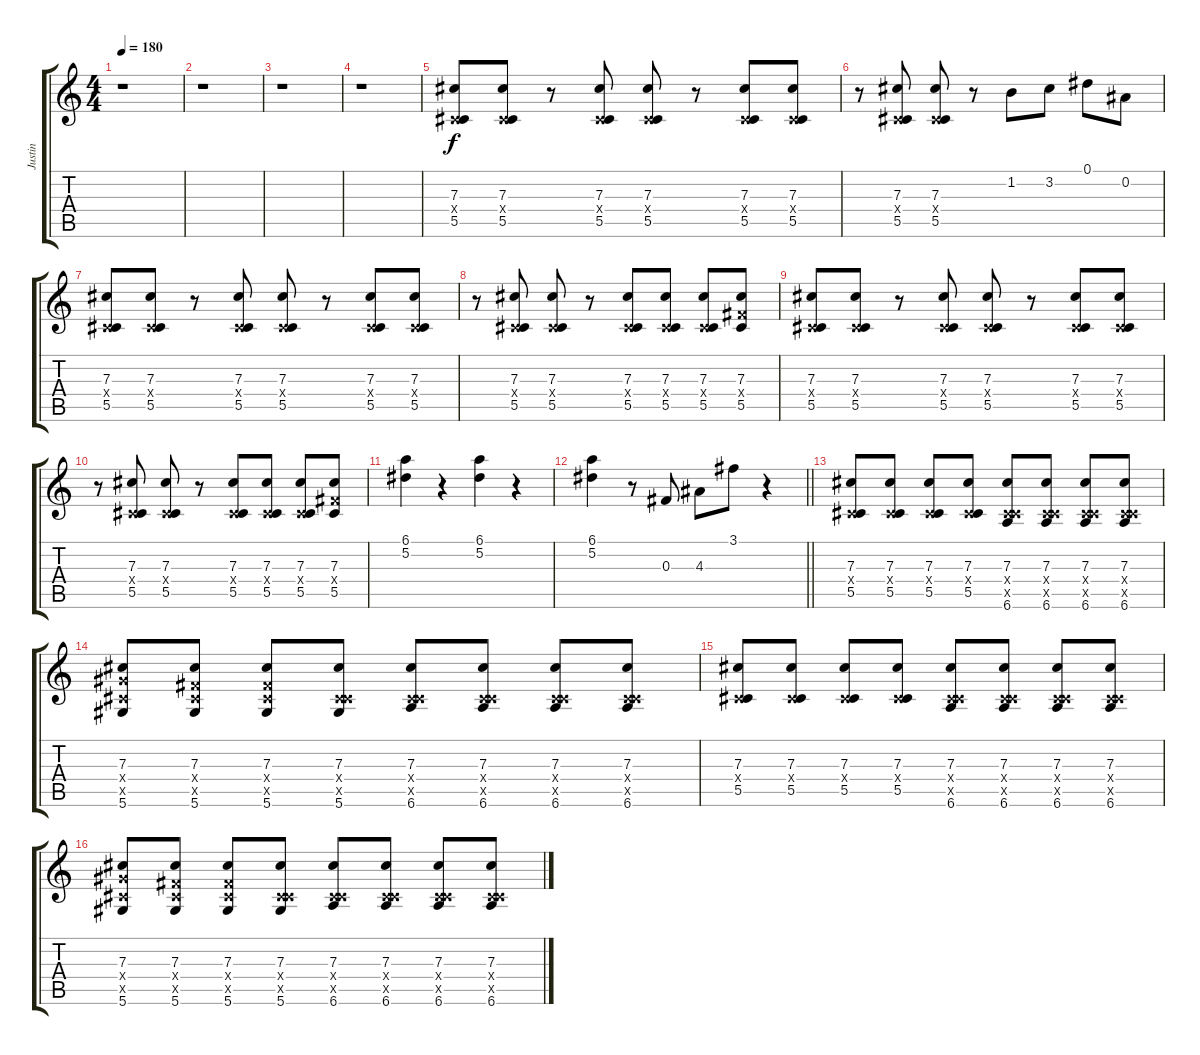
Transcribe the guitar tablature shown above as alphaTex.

\track ("Justin" "Justin") {instrument distortionguitar}
\staff {score tabs}
\tuning (Eb4 Bb3 Gb3 Db3 Ab2 Eb2) {hide}
\ts (4 4)
\section ("" "")
\tempo 180
\clef g2
\ks c
r.1{dy f} |
r.1 |
r.1 |
r.1 |
(7.3 0.4{x} 5.5).8 (7.3 0.4{x} 5.5).8 r.8 (7.3 0.4{x} 5.5).8 (7.3 0.4{x} 5.5).8 r.8 (7.3 0.4{x} 5.5).8 (7.3 0.4{x} 5.5).8 |
r.8 (7.3 0.4{x} 5.5).8 (7.3 0.4{x} 5.5).8 r.8 1.2.8 3.2.8 0.1.8 0.2.8 |
(7.3 0.4{x} 5.5).8 (7.3 0.4{x} 5.5).8 r.8 (7.3 0.4{x} 5.5).8 (7.3 0.4{x} 5.5).8 r.8 (7.3 0.4{x} 5.5).8 (7.3 0.4{x} 5.5).8 |
r.8 (7.3 0.4{x} 5.5).8 (7.3 0.4{x} 5.5).8 r.8 (7.3 0.4{x} 5.5).8 (7.3 0.4{x} 5.5).8 (7.3 0.4{x} 5.5).8 (7.3 5.4{x} 5.5).8 |
(7.3 0.4{x} 5.5).8 (7.3 0.4{x} 5.5).8 r.8 (7.3 0.4{x} 5.5).8 (7.3 0.4{x} 5.5).8 r.8 (7.3 0.4{x} 5.5).8 (7.3 0.4{x} 5.5).8 |
r.8 (7.3 0.4{x} 5.5).8 (7.3 0.4{x} 5.5).8 r.8 (7.3 0.4{x} 5.5).8 (7.3 0.4{x} 5.5).8 (7.3 0.4{x} 5.5).8 (7.3 5.4{x} 5.5).8 |
(6.1 5.2).4 r.4 (6.1 5.2).4 r.4 |
\barLineRight lightlight
(6.1 5.2).4 r.8 0.3.8 4.3.8 3.1.8 r.4 |
\section ("" "")
(7.3 0.4{x} 5.5).8 (7.3 0.4{x} 5.5).8 (7.3 0.4{x} 5.5).8 (7.3 0.4{x} 5.5).8 (7.3 0.4{x} 5.5{x} 6.6).8 (7.3 0.4{x} 5.5{x} 6.6).8 (7.3 0.4{x} 5.5{x} 6.6).8 (7.3 0.4{x} 5.5{x} 6.6).8 |
(7.3 7.4{x} 5.5{x} 5.6).8 (7.3 5.4{x} 5.5{x} 5.6).8 (7.3 5.4{x} 5.5{x} 5.6).8 (7.3 0.4{x} 5.5{x} 5.6).8 (7.3 0.4{x} 5.5{x} 6.6).8 (7.3 0.4{x} 5.5{x} 6.6).8 (7.3 0.4{x} 5.5{x} 6.6).8 (7.3 0.4{x} 5.5{x} 6.6).8 |
(7.3 0.4{x} 5.5).8 (7.3 0.4{x} 5.5).8 (7.3 0.4{x} 5.5).8 (7.3 0.4{x} 5.5).8 (7.3 0.4{x} 5.5{x} 6.6).8 (7.3 0.4{x} 5.5{x} 6.6).8 (7.3 0.4{x} 5.5{x} 6.6).8 (7.3 0.4{x} 5.5{x} 6.6).8 |
(7.3 7.4{x} 5.5{x} 5.6).8 (7.3 5.4{x} 5.5{x} 5.6).8 (7.3 5.4{x} 5.5{x} 5.6).8 (7.3 0.4{x} 5.5{x} 5.6).8 (7.3 0.4{x} 5.5{x} 6.6).8 (7.3 0.4{x} 5.5{x} 6.6).8 (7.3 0.4{x} 5.5{x} 6.6).8 (7.3 0.4{x} 5.5{x} 6.6).8
